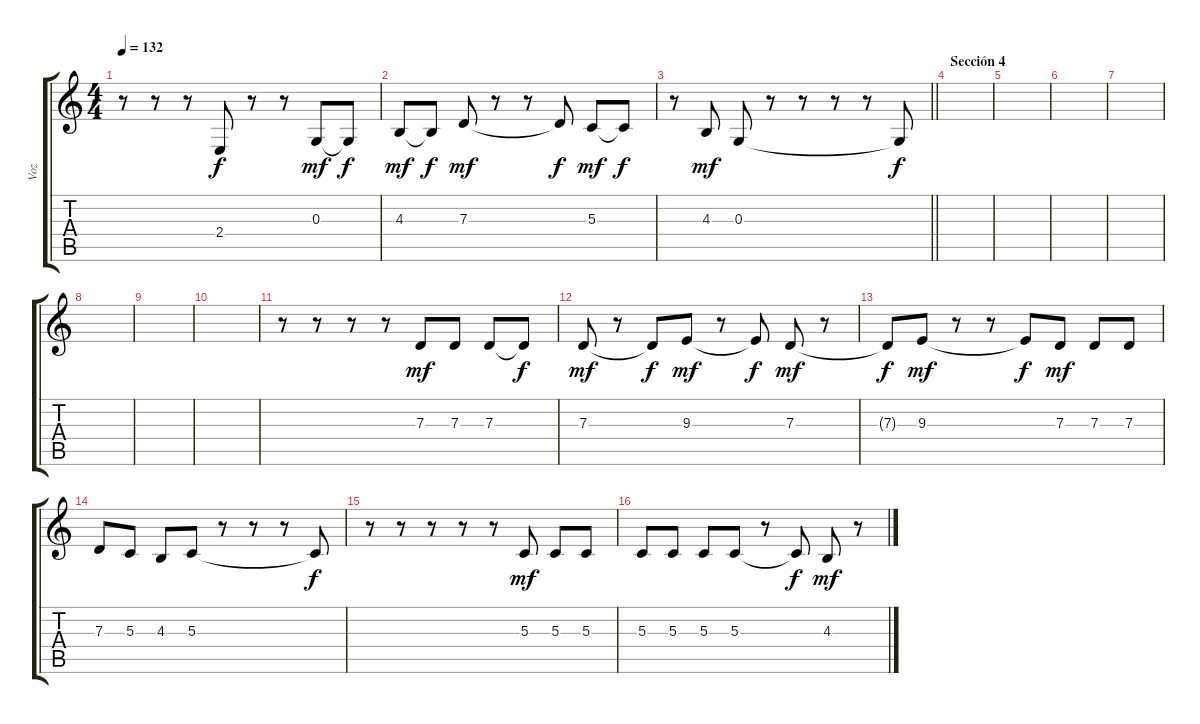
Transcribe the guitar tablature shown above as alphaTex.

\track ("Voz" "Voz") {instrument oboe}
\staff {score tabs}
\tuning (E4 B3 G3 D3 A2 E2) {hide}
\ts (4 4)
\tempo 132
\clef g2
\ks c
r.8{dy mf} r.8 r.8 2.4{t}.8{dy f} r.8 r.8 0.3.8{dy mf} 0.3{t}.8{dy f} |
4.3.8{dy mf} 4.3{t}.8{dy f} 7.3.8{dy mf} r.8 r.8 7.3{t}.8{dy f} 5.3.8{dy mf} 5.3{t}.8{dy f} |
\barLineRight lightlight
r.8 4.3.8{dy mf} 0.3.8 r.8 r.8 r.8 r.8 0.3{t}.8{dy f} |
\section ("" "Sección 4")
|
|
|
|
|
|
|
r.8 r.8 r.8 r.8 7.3.8{dy mf} 7.3.8 7.3.8 7.3{t}.8{dy f} |
7.3.8{dy mf} r.8 7.3{t}.8{dy f} 9.3.8{dy mf} r.8 9.3{t}.8{dy f} 7.3.8{dy mf} r.8 |
7.3{t}.8{dy f} 9.3.8{dy mf} r.8 r.8 9.3{t}.8{dy f} 7.3.8{dy mf} 7.3.8 7.3.8 |
7.3.8 5.3.8 4.3.8 5.3.8 r.8 r.8 r.8 5.3{t}.8{dy f} |
r.8 r.8 r.8 r.8 r.8 5.3.8{dy mf} 5.3.8 5.3.8 |
5.3.8 5.3.8 5.3.8 5.3.8 r.8 5.3{t}.8{dy f} 4.3.8{dy mf} r.8
